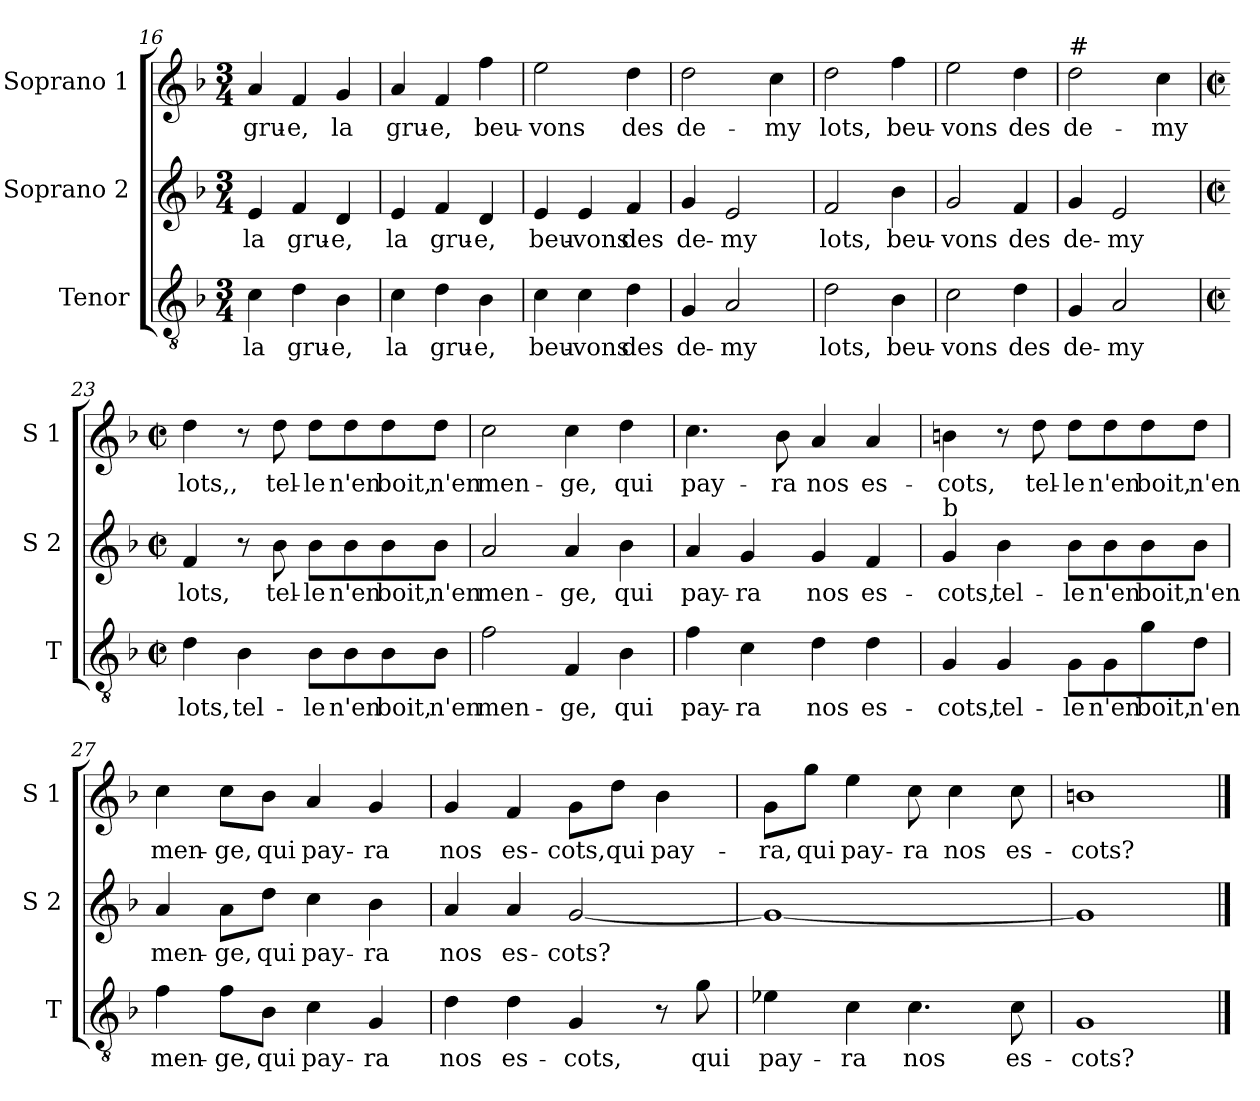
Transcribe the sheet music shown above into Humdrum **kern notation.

**kern	**text	**kern	**text	**kern	**text
*part3	*part3	*part2	*part2	*part1	*part1
*staff3	*staff3	*staff2	*staff2	*staff1	*staff1
*I"Tenor	*	*I"Soprano 2	*	*I"Soprano 1	*
*I'T	*	*I'S 2	*	*I'S 1	*
!!LO:LB:g=z
*clefGv2	*	*clefG2	*	*clefG2	*
*k[b-]	*	*k[b-]	*	*k[b-]	*
*F:	*	*F:	*	*F:	*
*M3/4	*	*M3/4	*	*M3/4	*
=16	=16	=16	=16	=16	=16
!	!LO:LY:b	!	!LO:LY:b	!	!LO:LY:b
4c\	la	4e/	la	4a/	gru-
!	!LO:LY:b	!	!LO:LY:b	!	!LO:LY:b
4d\	gru-	4f/	gru-	4f/	-e,
!	!LO:LY:b	!	!LO:LY:b	!	!LO:LY:b
4B-\	-e,	4d/	-e,	4g/	la
=17	=17	=17	=17	=17	=17
!	!LO:LY:b	!	!LO:LY:b	!	!LO:LY:b
4c\	la	4e/	la	4a/	gru-
!	!LO:LY:b	!	!LO:LY:b	!	!LO:LY:b
4d\	gru-	4f/	gru-	4f/	-e,
!	!LO:LY:b	!	!LO:LY:b	!	!LO:LY:b
4B-\	-e,	4d/	-e,	4ff\	beu-
=18	=18	=18	=18	=18	=18
!	!LO:LY:b	!	!LO:LY:b	!	!LO:LY:b
4c\	beu-	4e/	beu-	2ee\	-vons
!	!LO:LY:b	!	!LO:LY:b	!	!
4c\	-vons	4e/	-vons	.	.
!	!LO:LY:b	!	!LO:LY:b	!	!LO:LY:b
4d\	des	4f/	des	4dd\	des
=19	=19	=19	=19	=19	=19
!	!LO:LY:b	!	!LO:LY:b	!	!LO:LY:b
4G/	de-	4g/	de-	2dd\	de-
!	!LO:LY:b	!	!LO:LY:b	!	!
2A/	-my	2e/	-my	.	.
!	!	!	!	!	!LO:LY:b
.	.	.	.	4cc\	-my
=20	=20	=20	=20	=20	=20
!	!LO:LY:b	!	!LO:LY:b	!	!LO:LY:b
2d\	lots,	2f/	lots,	2dd\	lots,
!	!LO:LY:b	!	!LO:LY:b	!	!LO:LY:b
4B-\	beu-	4b-\	beu-	4ff\	beu-
=21	=21	=21	=21	=21	=21
!	!LO:LY:b	!	!LO:LY:b	!	!LO:LY:b
2c\	-vons	2g/	-vons	2ee\	-vons
!	!LO:LY:b	!	!LO:LY:b	!	!LO:LY:b
4d\	des	4f/	des	4dd\	des
=22	=22	=22	=22	=22	=22
!	!	!	!	!LO:TX:a:t=#	!
!	!LO:LY:b	!	!LO:LY:b	!	!LO:LY:b
4G/	de-	4g/	de-	2dd\	de-
!	!LO:LY:b	!	!LO:LY:b	!	!
2A/	-my	2e/	-my	.	.
!	!	!	!	!	!LO:LY:b
.	.	.	.	4cc\	-my
!!LO:LB:g=z
=23	=23	=23	=23	=23	=23
*M2/2	*	*M2/2	*	*M2/2	*
*met(c|)	*	*met(c|)	*	*met(c|)	*
!	!LO:LY:b	!	!LO:LY:b	!	!LO:LY:b
4d\	lots,	4f/	lots,	4dd\	lots,,
!	!LO:LY:b	!	!	!	!
4B-\	tel-	8r	.	8r	.
!	!	!	!LO:LY:b	!	!LO:LY:b
.	.	8b-\	tel-	8dd\	tel-
!	!LO:LY:b	!	!LO:LY:b	!	!LO:LY:b
8B-\L	-le	8b-\L	-le	8dd\L	-le
!	!LO:LY:b	!	!LO:LY:b	!	!LO:LY:b
8B-\	n'en	8b-\	n'en	8dd\	n'en
!	!LO:LY:b	!	!LO:LY:b	!	!LO:LY:b
8B-\	boit,	8b-\	boit,	8dd\	boit,
!	!LO:LY:b	!	!LO:LY:b	!	!LO:LY:b
8B-\J	n'en	8b-\J	n'en	8dd\J	n'en
=24	=24	=24	=24	=24	=24
!	!LO:LY:b	!	!LO:LY:b	!	!LO:LY:b
2f\	men-	2a/	men-	2cc\	men-
!	!LO:LY:b	!	!LO:LY:b	!	!LO:LY:b
4F/	-ge,	4a/	-ge,	4cc\	-ge,
!	!LO:LY:b	!	!LO:LY:b	!	!LO:LY:b
4B-\	qui	4b-\	qui	4dd\	qui
=25	=25	=25	=25	=25	=25
!	!LO:LY:b	!	!LO:LY:b	!	!LO:LY:b
4f\	pay-	4a/	pay-	4.cc\	pay-
!	!LO:LY:b	!	!LO:LY:b	!	!
4c\	-ra	4g/	-ra	.	.
!	!	!	!	!	!LO:LY:b
.	.	.	.	8b-\	-ra
!	!LO:LY:b	!	!LO:LY:b	!	!LO:LY:b
4d\	nos	4g/	nos	4a/	nos
!	!LO:LY:b	!	!LO:LY:b	!	!LO:LY:b
4d\	es-	4f/	es-	4a/	es-
=26	=26	=26	=26	=26	=26
!	!	!LO:TX:a:t=b	!	!	!
!	!LO:LY:b	!	!LO:LY:b	!	!LO:LY:b
4G/	-cots,	4g/	-cots,	4bn\	-cots,
!	!LO:LY:b	!	!LO:LY:b	!	!
4G/	tel-	4b-\	tel-	8r	.
!	!	!	!	!	!LO:LY:b
.	.	.	.	8dd\	tel-
!	!LO:LY:b	!	!LO:LY:b	!	!LO:LY:b
8G\L	-le	8b-\L	-le	8dd\L	-le
!	!LO:LY:b	!	!LO:LY:b	!	!LO:LY:b
8G\	n'en	8b-\	n'en	8dd\	n'en
!	!LO:LY:b	!	!LO:LY:b	!	!LO:LY:b
8g\	boit,	8b-\	boit,	8dd\	boit,
!	!LO:LY:b	!	!LO:LY:b	!	!LO:LY:b
8d\J	n'en	8b-\J	n'en	8dd\J	n'en
!!LO:LB:g=z
=27	=27	=27	=27	=27	=27
!	!LO:LY:b	!	!LO:LY:b	!	!LO:LY:b
4f\	men-	4a/	men-	4cc\	men-
!	!LO:LY:b	!	!LO:LY:b	!	!LO:LY:b
8f\L	-ge,	8a\L	-ge,	8cc\L	-ge,
!	!LO:LY:b	!	!LO:LY:b	!	!LO:LY:b
8B-\J	qui	8dd\J	qui	8b-\J	qui
!	!LO:LY:b	!	!LO:LY:b	!	!LO:LY:b
4c\	pay-	4cc\	pay-	4a/	pay-
!	!LO:LY:b	!	!LO:LY:b	!	!LO:LY:b
4G/	-ra	4b-\	-ra	4g/	-ra
=28	=28	=28	=28	=28	=28
!	!LO:LY:b	!	!LO:LY:b	!	!LO:LY:b
4d\	nos	4a/	nos	4g/	nos
!	!LO:LY:b	!	!LO:LY:b	!	!LO:LY:b
4d\	es-	4a/	es-	4f/	es-
!	!LO:LY:b	!	!LO:LY:b	!	!LO:LY:b
4G/	-cots,	[2g/	-cots?	8g\L	-cots,
!	!	!	!	!	!LO:LY:b
.	.	.	.	8dd\J	qui
!	!	!	!	!	!LO:LY:b
8r	.	.	.	4b-\	pay-
!	!LO:LY:b	!	!	!	!
8g\	qui	.	.	.	.
=29	=29	=29	=29	=29	=29
!	!LO:LY:b	!	!	!	!LO:LY:b
4e-X\	pay-	1g_	.	8g\L	-ra,
!	!	!	!	!	!LO:LY:b
.	.	.	.	8gg\J	qui
!	!LO:LY:b	!	!	!	!LO:LY:b
4c\	-ra	.	.	4ee\	pay-
!	!LO:LY:b	!	!	!	!LO:LY:b
4.c\	nos	.	.	8cc\	-ra
!	!	!	!	!	!LO:LY:b
.	.	.	.	4cc\	nos
!	!LO:LY:b	!	!	!	!LO:LY:b
8c\	es-	.	.	8cc\	es-
=30	=30	=30	=30	=30	=30
!	!LO:LY:b	!	!	!	!LO:LY:b
1G	-cots?	1g]	.	1bn	-cots?
==	==	==	==	==	==
*-	*-	*-	*-	*-	*-
